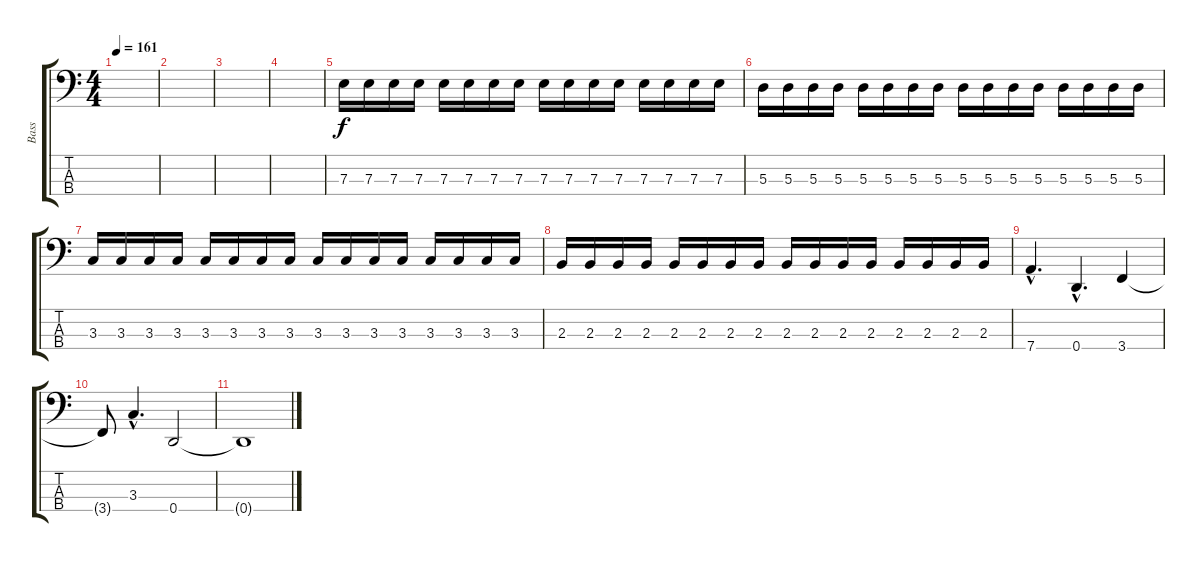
\track ("Bass" "Bass") {instrument electricbasspick}
\staff {score tabs}
\tuning (G2 D2 A1 D1) {hide}
\ts (4 4)
\tempo 161
\clef f4
\ks c
|
|
|
|
7.3.16{instrument electricbassfinger} 7.3.16 7.3.16 7.3.16 7.3.16 7.3.16 7.3.16 7.3.16 7.3.16 7.3.16 7.3.16 7.3.16 7.3.16 7.3.16 7.3.16 7.3.16 |
5.3.16 5.3.16 5.3.16 5.3.16 5.3.16 5.3.16 5.3.16 5.3.16 5.3.16 5.3.16 5.3.16 5.3.16 5.3.16 5.3.16 5.3.16 5.3.16 |
3.3.16 3.3.16 3.3.16 3.3.16 3.3.16 3.3.16 3.3.16 3.3.16 3.3.16 3.3.16 3.3.16 3.3.16 3.3.16 3.3.16 3.3.16 3.3.16 |
2.3.16 2.3.16 2.3.16 2.3.16 2.3.16 2.3.16 2.3.16 2.3.16 2.3.16 2.3.16 2.3.16 2.3.16 2.3.16 2.3.16 2.3.16 2.3.16 |
7.4{hac}.4{d instrument electricbasspick} 0.4{hac}.4{d} 3.4.4 |
3.4{t}.8 3.3{hac}.4{d} 0.4.2 |
0.4{t}.1
